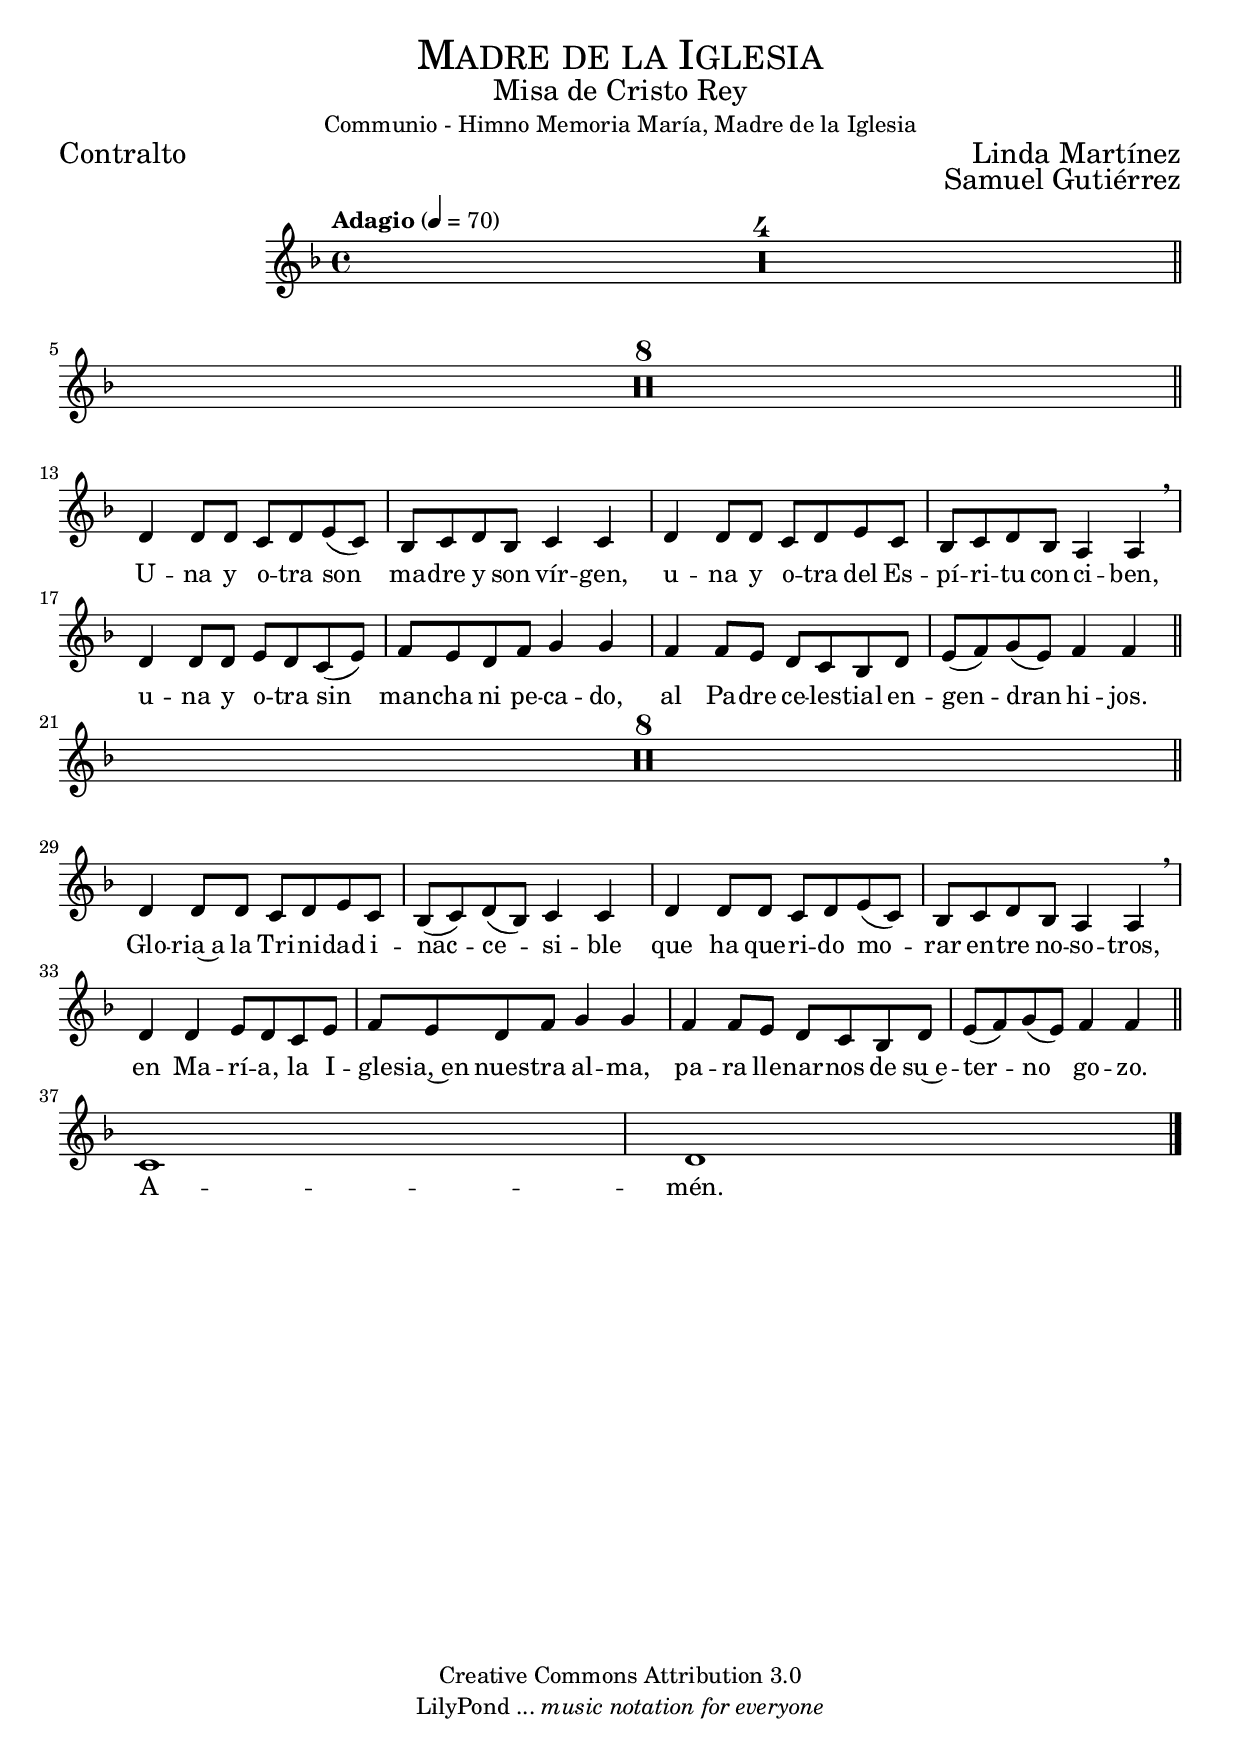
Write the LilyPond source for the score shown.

% *************************************************************************************
%	Madre de la iglesia - Melody inspired by the compositions of Mons Marco Frisina
%   	Music and accompaniment by serachsam
% *************************************************************************************
\language "espanol"
\version "2.23.2"

% --- Global parameters
particle = 1
jump = \break

% --- Includes
\include "global.ily"
alto_music = \relative do' {
  \compressEmptyMeasures
  \dynamicUp

  R1*4 | #(if (= particle 1) jump "") % 4
  R1*8 | #(if (= particle 1) jump "") % 12
  re4 re8 re do8 re mi( do) |
  sib8 do re sib do4 do	|
  re4 re8 re do re mi do |
  sib do re sib la4 la \breathe | #(if (= particle 1) jump "") % 16
  re4 re8 re mi8 re do( mi) |
  fa8 mi re fa sol4 sol	|
  fa4 fa8 mi re do sib re |
  mi( fa) sol( mi) fa4 fa | #(if (= particle 1) jump "") % 20
  R1*8 | #(if (= particle 1) jump "") % 28
  re4 re8 re do8 re mi do |
  sib8( do) re( sib) do4 do |
  re4 re8 re do re mi( do) |
  sib do re sib la4 la \breathe | #(if (= particle 1) jump "") % 32
  re4 re mi8 re do mi |
  fa8 mi re fa sol4 sol |
  fa4 fa8 mi re do sib re |
  mi( fa) sol( mi) fa4 fa | #(if (= particle 1) jump "") % 36
  do1 |
  re1 |
}

alto_lyrics = \lyricmode {
  U -- na y o -- tra son ma -- dre y son vír -- gen,
  u -- na y o -- tra del Es -- pí -- ri -- tu con -- ci -- ben,
  u -- na y o -- tra sin man -- cha ni pe -- ca -- do,
  al Pa -- dre ce -- les -- tial en -- gen -- dran hi -- jos.

  Glo -- ria~a la Tri -- ni -- dad i -- nac -- ce -- si -- ble
  que ha que -- ri -- do mo -- rar en -- tre no -- so -- tros,
  en Ma -- rí -- a, la I -- gle -- sia,~en nues -- tra al -- ma,
  pa -- ra lle -- nar -- nos de su~e -- ter -- no go -- zo.

  A -- mén.
}


% --- Global size
% #(set-global-staff-size 20)

% --- Header
\markup { \fill-line { \center-column { \fontsize #5 \smallCaps "Madre de la Iglesia" \fontsize #2 "Misa de Cristo Rey" "Communio - Himno Memoria María, Madre de la Iglesia" } } }
%\markup { \fill-line { " " \right-column { \fontsize #2 "Letra: Pablo VI" } } }
\markup { \fill-line { \fontsize #2 "Contralto" \right-column { \fontsize #2 "Linda Martínez" } } }
\markup { \fill-line { " " \right-column { \fontsize #2 "Samuel Gutiérrez" } } }
\header {
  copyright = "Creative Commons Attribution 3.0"
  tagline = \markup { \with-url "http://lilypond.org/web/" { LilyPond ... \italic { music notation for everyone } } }
  breakbefore = ##t
}

% --- Music

% --- Harmony

\score {
  <<
    \new Staff <<
      \set Staff.midiInstrument = #"choir aahs"
      \set Staff.midiMaximumVolume = #1.5

      \new Voice = "alto" <<
        \global \alto_music
      >>
      \new Lyrics = "alto"
      \context Lyrics = "alto" \lyricsto "alto" \alto_lyrics
    >>
  >>
  \midi { }
  \layout { }
}

% --- Paper
\paper{
  #(set-default-paper-size "letter")
  indent=3.5\cm
  page-breaking = #ly:page-turn-breaking
}
